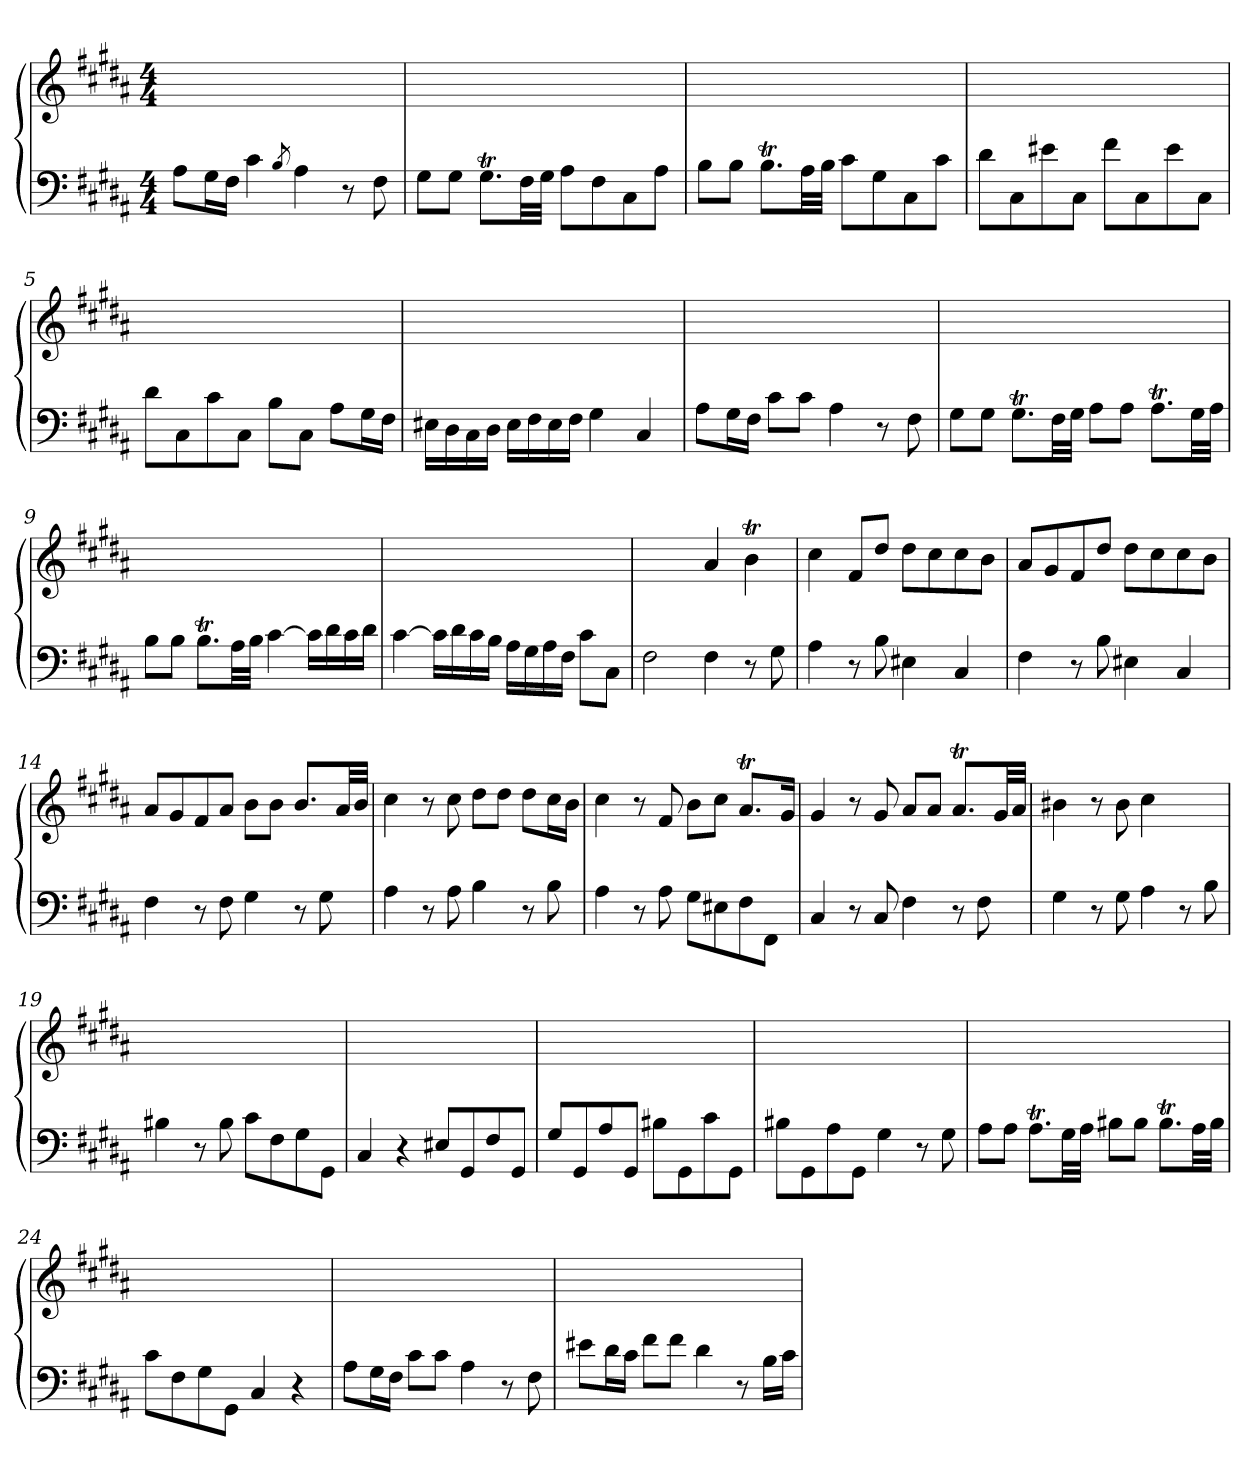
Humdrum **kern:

**kern	**kern
*part2	*part1
*staff2	*staff1
*clefF4	*clefG2
*k[f#c#g#d#a#]	*k[f#c#g#d#a#]
*B:	*B:
*M4/4	*M4/4
=1	=1
8A#\L	1ryy
16G#\L	.
16F#\JJ	.
4c#\	.
8qB/	.
4A#\	.
8r	.
8F#\	.
=2	=2
8G#\L	1ryy
8G#\J	.
8.G#T\L	.
32F#\LL	.
32G#\JJJ	.
8A#\L	.
8F#\	.
8C#\	.
8A#\J	.
=3	=3
8B\L	1ryy
8B\J	.
8.BT\L	.
32A#\LL	.
32B\JJJ	.
8c#\L	.
8G#\	.
8C#\	.
8c#\J	.
=4	=4
8d#\L	1ryy
8C#\	.
8e#X\	.
8C#\J	.
8f#\L	.
8C#\	.
8e#\	.
8C#\J	.
=5	=5
8d#\L	1ryy
8C#\	.
8c#\	.
8C#\J	.
8B\L	.
8C#\J	.
8A#\L	.
16G#\L	.
16F#\JJ	.
!!LO:LB:g=z
=6	=6
16E#X\LL	1ryy
16D#\	.
16C#\	.
16D#\JJ	.
16E#\LL	.
16F#\	.
16E#\	.
16F#\JJ	.
4G#\	.
4C#/	.
=7	=7
8A#\L	1ryy
16G#\L	.
16F#\JJ	.
8c#\L	.
8c#\J	.
4A#\	.
8r	.
8F#\	.
=8	=8
8G#\L	1ryy
8G#\J	.
8.G#T\L	.
32F#\LL	.
32G#\JJJ	.
8A#\L	.
8A#\J	.
8.A#t\L	.
32G#\LL	.
32A#\JJJ	.
=9	=9
8B\L	1ryy
8B\J	.
8.BT\L	.
32A#\LL	.
32B\JJJ	.
[4c#\	.
16c#\LL]	.
16d#\	.
16c#\	.
16d#\JJ	.
!!LO:LB:g=z
=10	=10
[4c#\	1ryy
16c#\LL]	.
16d#\	.
16c#\	.
16B\JJ	.
16A#\LL	.
16G#\	.
16A#\	.
16F#\JJ	.
8c#\L	.
8C#\J	.
=11	=11
2F#\	2ryy
4F#\	4a#!/
8r	4bT!\
8G#\	.
=12	=12
4A#\	4cc#!\
8r	8f#!/L
8B\	8dd#!/J
4E#X\	8dd#!\L
.	8cc#!\
4C#/	8cc#!\
.	8b!\J
=13	=13
4F#\	8a#!/L
.	8g#!/
8r	8f#!/
8B\	8dd#!/J
4E#X\	8dd#!\L
.	8cc#!\
4C#/	8cc#!\
.	8b!\J
=14	=14
4F#\	8a#!/L
.	8g#!/
8r	8f#!/
8F#\	8a#!/J
4G#\	8b!\L
.	8b!\J
8r	8.b!/L
8G#\	.
.	32a#!/LL
.	32b!/JJJ
!!LO:LB:g=z
=15	=15
4A#\	4cc#!\
8r	8r
8A#\	8cc#!\
4B\	8dd#!\L
.	8dd#!\J
8r	8dd#!\L
8B\	16cc#!\L
.	16b!\JJ
=16	=16
4A#\	4cc#!\
8r	8r
8A#\	8f#!/
8G#\L	8b!\L
8E#X\	8cc#!\J
8F#\	8.a#t!/L
8FF#\J	.
.	16g#!/Jk
=17	=17
4C#/	4g#!/
8r	8r
8C#/	8g#!/
4F#\	8a#!/L
.	8a#!/J
8r	8.a#t!/L
8F#\	.
.	32g#!/LL
.	32a#!/JJJ
=18	=18
4G#\	4b#X!\
8r	8r
8G#\	8b#!\
4A#\	4cc#!\
8r	4ryy
8B\	.
=19	=19
4B#X\	1ryy
8r	.
8B#\	.
8c#\L	.
8F#\	.
8G#\	.
8GG#\J	.
!!LO:LB:g=z
=20	=20
4C#/	1ryy
4r	.
8E#X/L	.
8GG#/	.
8F#/	.
8GG#/J	.
=21	=21
8G#/L	1ryy
8GG#/	.
8A#/	.
8GG#/J	.
8B#X\L	.
8GG#\	.
8c#\	.
8GG#\J	.
=22	=22
8B#X\L	1ryy
8GG#\	.
8A#\	.
8GG#\J	.
4G#\	.
8r	.
8G#\	.
=23	=23
8A#\L	1ryy
8A#\J	.
8.A#t\L	.
32G#\LL	.
32A#\JJJ	.
8B#X\L	.
8B#\J	.
8.B#t\L	.
32A#\LL	.
32B#\JJJ	.
=24	=24
8c#\L	1ryy
8F#\	.
8G#\	.
8GG#\J	.
4C#/	.
4r	.
!!LO:LB:g=z
=25	=25
8A#\L	1ryy
16G#\L	.
16F#\JJ	.
8c#\L	.
8c#\J	.
4A#\	.
8r	.
8F#\	.
=26	=26
8e#X\L	1ryy
16d#\L	.
16c#\JJ	.
8f#\L	.
8f#\J	.
4d#\	.
8r	.
16B\LL	.
16c#\JJ	.
=	=
*-	*-
